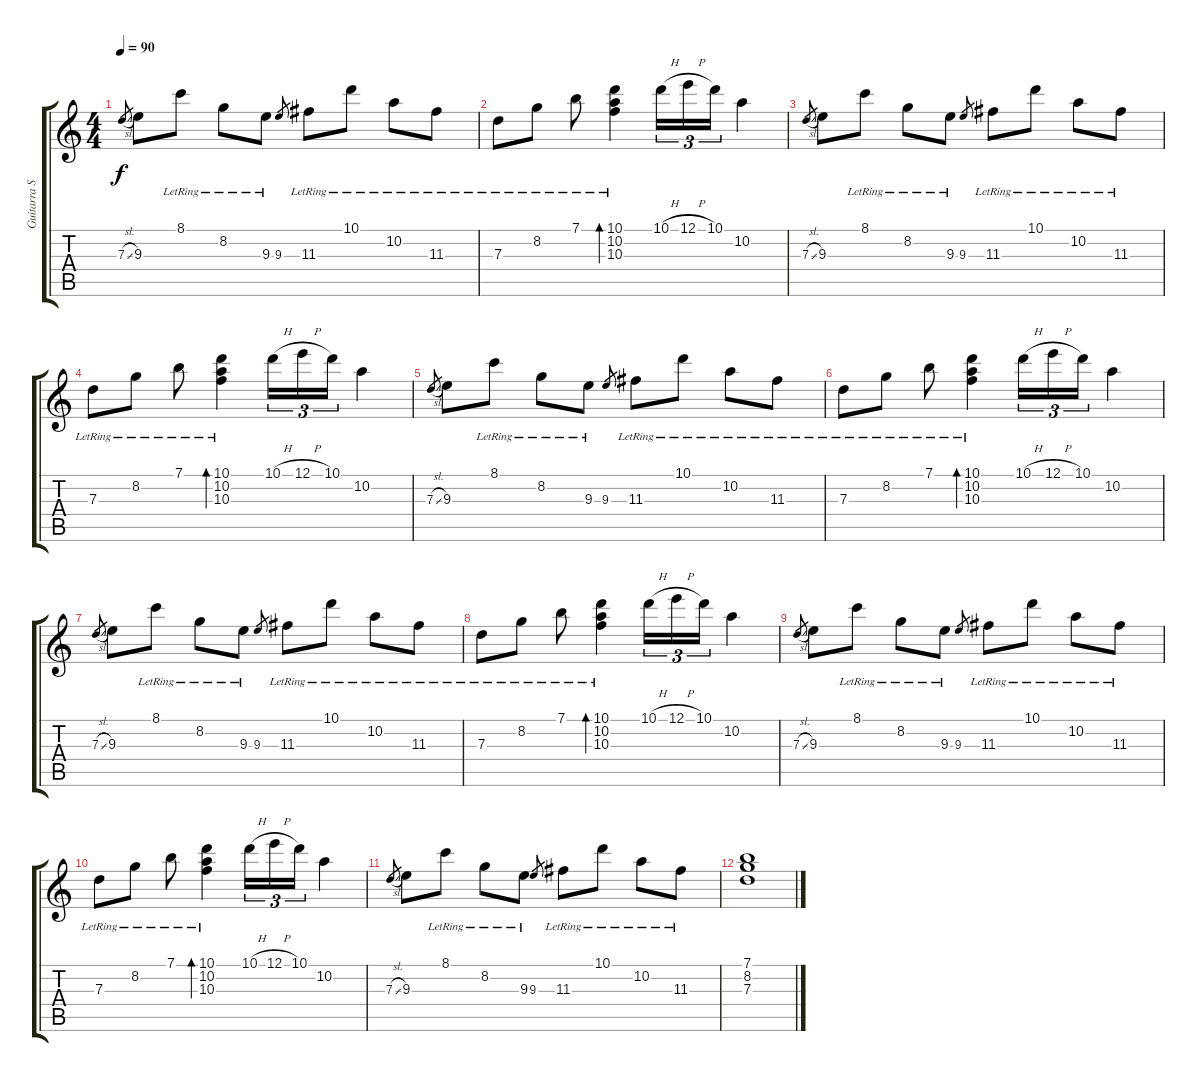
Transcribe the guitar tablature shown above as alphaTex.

\track ("Guitarra Solo" "Guitarra S") {instrument electricguitarjazz}
\staff {score tabs}
\tuning (E4 B3 G3 D3 A2 E2) {hide}
\ts (4 4)
\tempo 90
\clef g2
\ks c
7.3{sl}.8{gr dy f} 9.3.8 8.1{lr}.8 8.2{lr}.8 9.3{lr}.8 9.3.8{gr} 11.3{lr}.8 10.1{lr}.8 10.2{lr}.8 11.3{lr}.8 |
7.3{lr}.8 8.2{lr}.8 7.1{lr}.8 (10.1 10.2{lr} 10.3{lr}).4{bd 480} 10.1{h}.16{tu (3 2)} 12.1{h}.16{tu (3 2)} 10.1.16{tu (3 2)} 10.2.4 |
7.3{sl}.8{gr} 9.3.8 8.1{lr}.8 8.2{lr}.8 9.3{lr}.8 9.3.8{gr} 11.3{lr}.8 10.1{lr}.8 10.2{lr}.8 11.3{lr}.8 |
7.3{lr}.8 8.2{lr}.8 7.1{lr}.8 (10.1 10.2{lr} 10.3{lr}).4{bd 480} 10.1{h}.16{tu (3 2)} 12.1{h}.16{tu (3 2)} 10.1.16{tu (3 2)} 10.2.4 |
7.3{sl}.8{gr} 9.3.8 8.1{lr}.8 8.2{lr}.8 9.3{lr}.8 9.3.8{gr} 11.3{lr}.8 10.1{lr}.8 10.2{lr}.8 11.3{lr}.8 |
7.3{lr}.8 8.2{lr}.8 7.1{lr}.8 (10.1 10.2{lr} 10.3{lr}).4{bd 480} 10.1{h}.16{tu (3 2)} 12.1{h}.16{tu (3 2)} 10.1.16{tu (3 2)} 10.2.4 |
7.3{sl}.8{gr} 9.3.8 8.1{lr}.8 8.2{lr}.8 9.3{lr}.8 9.3.8{gr} 11.3{lr}.8 10.1{lr}.8 10.2{lr}.8 11.3{lr}.8 |
7.3{lr}.8 8.2{lr}.8 7.1{lr}.8 (10.1 10.2{lr} 10.3{lr}).4{bd 480} 10.1{h}.16{tu (3 2)} 12.1{h}.16{tu (3 2)} 10.1.16{tu (3 2)} 10.2.4 |
7.3{sl}.8{gr} 9.3.8 8.1{lr}.8 8.2{lr}.8 9.3{lr}.8 9.3.8{gr} 11.3{lr}.8 10.1{lr}.8 10.2{lr}.8 11.3{lr}.8 |
7.3{lr}.8 8.2{lr}.8 7.1{lr}.8 (10.1 10.2{lr} 10.3{lr}).4{bd 480} 10.1{h}.16{tu (3 2)} 12.1{h}.16{tu (3 2)} 10.1.16{tu (3 2)} 10.2.4 |
7.3{sl}.8{gr} 9.3.8 8.1{lr}.8 8.2{lr}.8 9.3{lr}.8 9.3.8{gr} 11.3{lr}.8 10.1{lr}.8 10.2{lr}.8 11.3{lr}.8 |
(7.1 8.2 7.3).1
